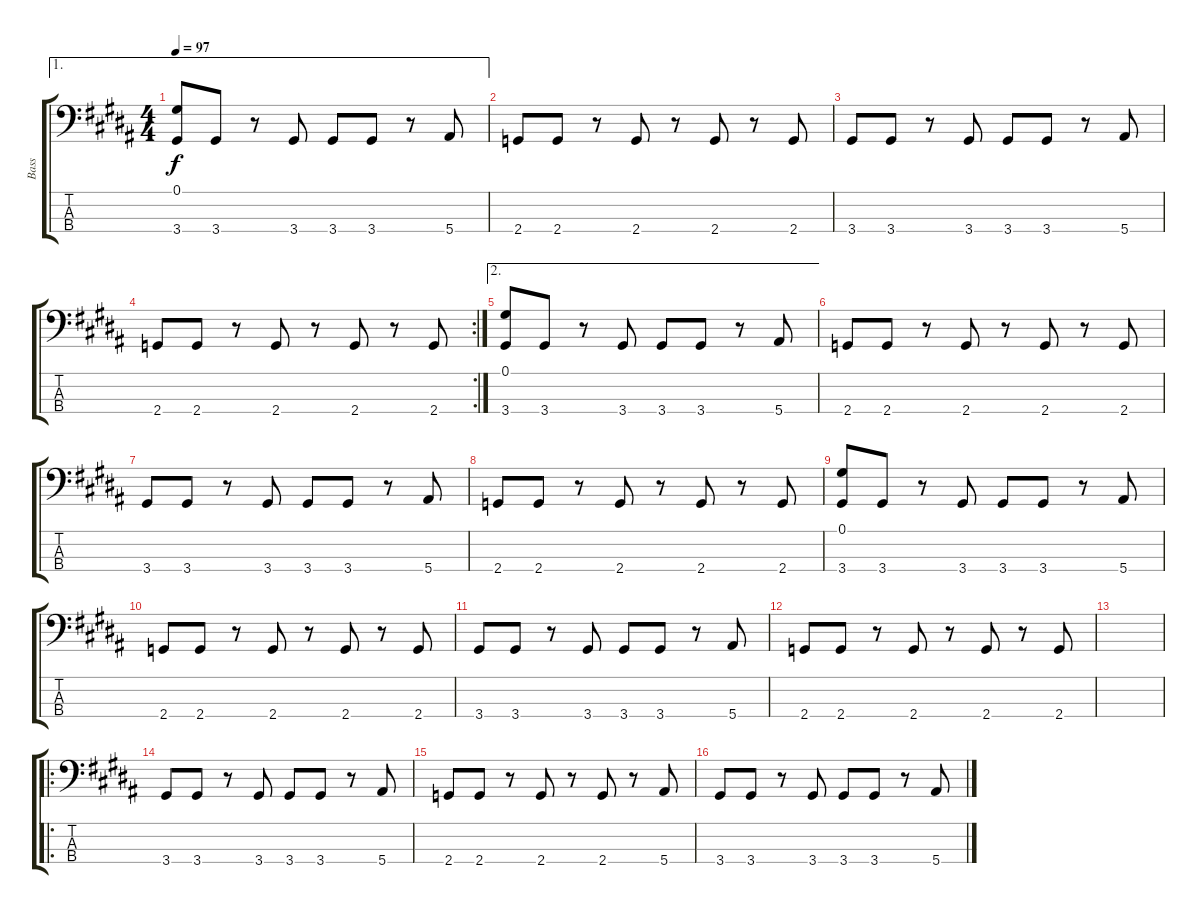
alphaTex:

\track ("Bass" "Bass") {instrument electricbassfinger}
\staff {score tabs}
\tuning (Ab2 Eb2 Ab1 F1) {hide}
\ae 1
\ts (4 4)
\tempo 97
\clef f4
\ks b
(0.1 3.4).8{dy f} 3.4.8 r.8 3.4.8 3.4.8 3.4.8 r.8 5.4.8 |
2.4.8 2.4.8 r.8 2.4.8 r.8 2.4.8 r.8 2.4.8 |
3.4.8 3.4.8 r.8 3.4.8 3.4.8 3.4.8 r.8 5.4.8 |
\rc 2
2.4.8 2.4.8 r.8 2.4.8 r.8 2.4.8 r.8 2.4.8 |
\ae 2
(0.1 3.4).8 3.4.8 r.8 3.4.8 3.4.8 3.4.8 r.8 5.4.8 |
2.4.8 2.4.8 r.8 2.4.8 r.8 2.4.8 r.8 2.4.8 |
3.4.8 3.4.8 r.8 3.4.8 3.4.8 3.4.8 r.8 5.4.8 |
2.4.8 2.4.8 r.8 2.4.8 r.8 2.4.8 r.8 2.4.8 |
(0.1 3.4).8 3.4.8 r.8 3.4.8 3.4.8 3.4.8 r.8 5.4.8 |
2.4.8 2.4.8 r.8 2.4.8 r.8 2.4.8 r.8 2.4.8 |
3.4.8 3.4.8 r.8 3.4.8 3.4.8 3.4.8 r.8 5.4.8 |
2.4.8 2.4.8 r.8 2.4.8 r.8 2.4.8 r.8 2.4.8 |
|
\ro
3.4.8 3.4.8 r.8 3.4.8 3.4.8 3.4.8 r.8 5.4.8 |
2.4.8 2.4.8 r.8 2.4.8 r.8 2.4.8 r.8 5.4.8 |
3.4.8 3.4.8 r.8 3.4.8 3.4.8 3.4.8 r.8 5.4.8
